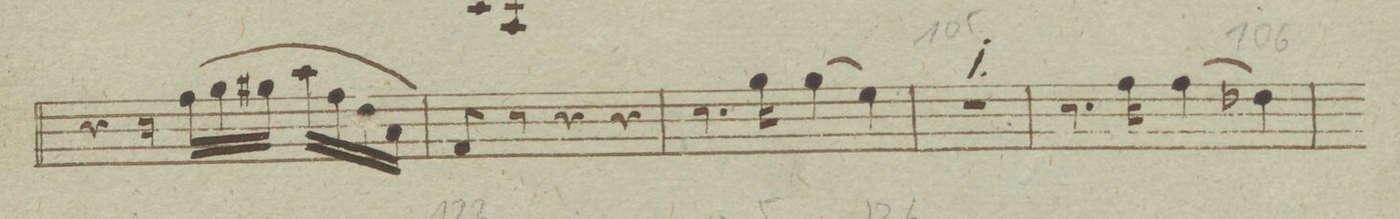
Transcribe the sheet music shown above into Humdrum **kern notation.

**kern	**dynam
*I"Clarinetto 1o. in B	*
*clefG2	*
*k[b-e-a-d-]	*
*met(c)	*
*M3/4	*
4r	.
16r	.
(16ee-\LL	.
16ff\	.
16ff#X\JJ	.
16gg\LL	.
16ee-\	.
16cc\	.
16g\JJ	.
=103	=103
8e-/)	.
8r	.
4r	.
4r	.
=104	=104
8.r	.
16ff\	.
(4ff\	.
4dd-\)	.
=105	=105
2.r	.
=106	=106
8.r	.
16ee-\	.
(4ee-\	.
4cc-X\)	.
=107	=107
*-	*-
